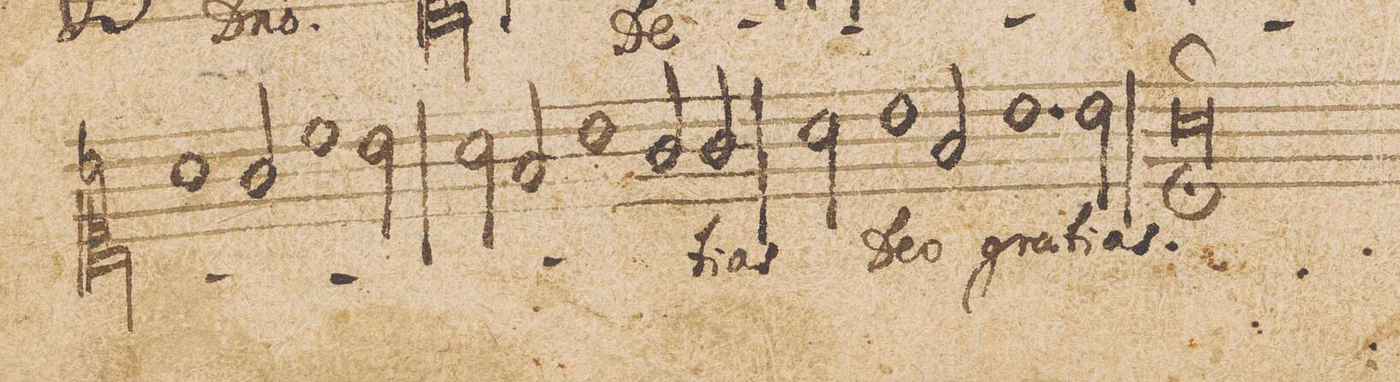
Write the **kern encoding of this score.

**kern	**text
*I"Canto.	*
*clefC1	*
*k[b-]	*
*met(C|)	*
*M2/1	*
1a	.
=9-	=9-
2g/	.
1cc	.
2b-\	.
=10-	=10-
2a\	.
2f/	.
1b-	.
=11-	=11-
2g/	.
2g/	-ti-
2a\	-as
1b-\	De-
=12-	=12-
2f/	-o
1.b-	gra-
=13-	=13-
2b-\	-ti-
1al;;	-as.
==	==
*-	*-
